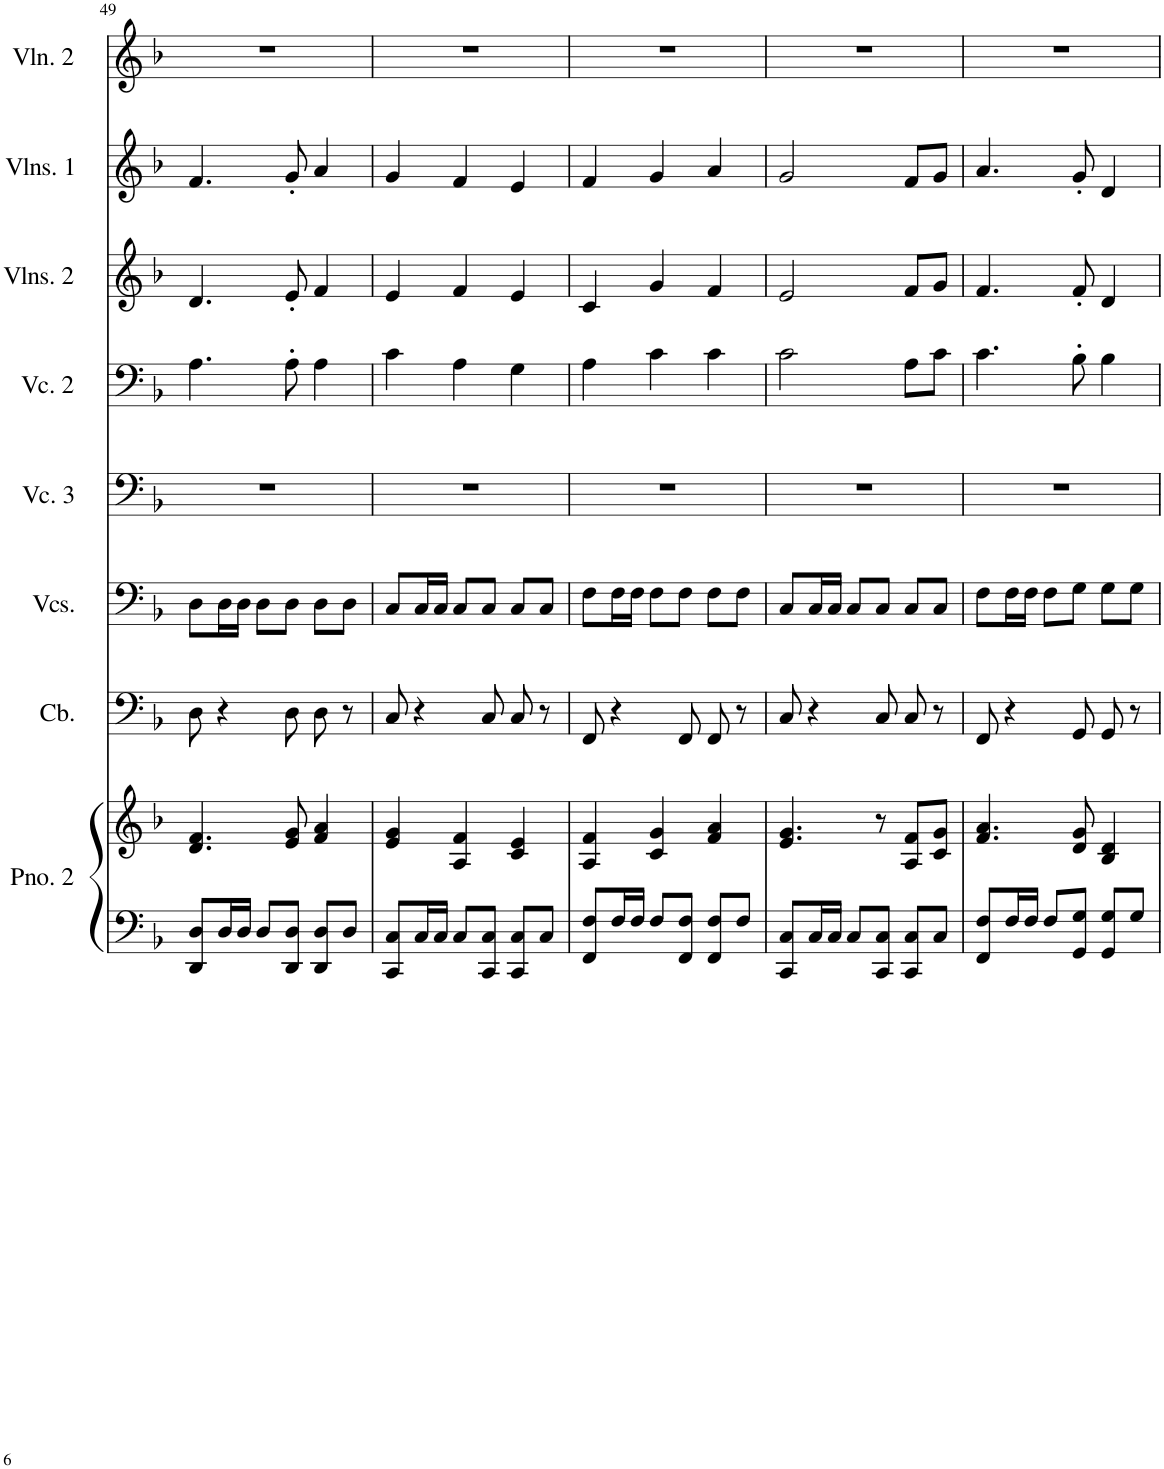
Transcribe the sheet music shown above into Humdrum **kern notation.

**kern	**kern	**kern	**kern	**kern	**kern	**kern	**kern	**kern
*part8	*part8	*part7	*part6	*part5	*part4	*part3	*part2	*part1
*staff9	*staff8	*staff7	*staff6	*staff5	*staff4	*staff3	*staff2	*staff1
*I"Piano 2	*	*I"Contrabass	*I"Violoncellos	*I"Violoncello 3	*I"Violoncello 2	*I"Violins 2	*I"Violins 1	*I"Violin 2
*I'Pno. 2	*	*I'Cb.	*I'Vcs.	*I'Vc. 3	*I'Vc. 2	*I'Vlns. 2	*I'Vlns. 1	*I'Vln. 2
!!LO:PB:g=z
*clefF4	*clefG2	*clefF4	*clefF4	*clefF4	*clefF4	*clefG2	*clefG2	*clefG2
*	*	*Trd7c12	*	*	*	*	*	*
*k[b-]	*k[b-]	*k[b-]	*k[b-]	*k[b-]	*k[b-]	*k[b-]	*k[b-]	*k[b-]
*M3/4	*M3/4	*M3/4	*M3/4	*M3/4	*M3/4	*M3/4	*M3/4	*M3/4
=49	=49	=49	=49	=49	=49	=49	=49	=49
8DD/ 8D/L	4.d/ 4.f/	8D\	8D\L	2.r	4.A\	4.d/	4.f/	2.r
16D/L	.	4r	16D\L	.	.	.	.	.
16D/JJ	.	.	16D\JJ	.	.	.	.	.
8D/L	.	.	8D\L	.	.	.	.	.
8DD/ 8D/J	8e/ 8g/	8D\	8D\J	.	8A'\	8e'/	8g'/	.
8DD/ 8D/L	4f/ 4a/	8D\	8D\L	.	4A\	4f/	4a/	.
8D/J	.	8r	8D\J	.	.	.	.	.
=50	=50	=50	=50	=50	=50	=50	=50	=50
8CC/ 8C/L	4e/ 4g/	8C/	8C/L	2.r	4c\	4e/	4g/	2.r
16C/L	.	4r	16C/L	.	.	.	.	.
16C/JJ	.	.	16C/JJ	.	.	.	.	.
8C/L	4A/ 4f/	.	8C/L	.	4A\	4f/	4f/	.
8CC/ 8C/J	.	8C/	8C/J	.	.	.	.	.
8CC/ 8C/L	4c/ 4e/	8C/	8C/L	.	4G\	4e/	4e/	.
8C/J	.	8r	8C/J	.	.	.	.	.
=51	=51	=51	=51	=51	=51	=51	=51	=51
8FF/ 8F/L	4A/ 4f/	8FF/	8F\L	2.r	4A\	4c/	4f/	2.r
16F/L	.	4r	16F\L	.	.	.	.	.
16F/JJ	.	.	16F\JJ	.	.	.	.	.
8F/L	4c/ 4g/	.	8F\L	.	4c\	4g/	4g/	.
8FF/ 8F/J	.	8FF/	8F\J	.	.	.	.	.
8FF/ 8F/L	4f/ 4a/	8FF/	8F\L	.	4c\	4f/	4a/	.
8F/J	.	8r	8F\J	.	.	.	.	.
=52	=52	=52	=52	=52	=52	=52	=52	=52
8CC/ 8C/L	4.e/ 4.g/	8C/	8C/L	2.r	2c\	2e/	2g/	2.r
16C/L	.	4r	16C/L	.	.	.	.	.
16C/JJ	.	.	16C/JJ	.	.	.	.	.
8C/L	.	.	8C/L	.	.	.	.	.
8CC/ 8C/J	8r	8C/	8C/J	.	.	.	.	.
8CC/ 8C/L	8A/ 8f/L	8C/	8C/L	.	8A\L	8f/L	8f/L	.
8C/J	8c/ 8g/J	8r	8C/J	.	8c\J	8g/J	8g/J	.
=53	=53	=53	=53	=53	=53	=53	=53	=53
8FF/ 8F/L	4.f/ 4.a/	8FF/	8F\L	2.r	4.c\	4.f/	4.a/	2.r
16F/L	.	4r	16F\L	.	.	.	.	.
16F/JJ	.	.	16F\JJ	.	.	.	.	.
8F/L	.	.	8F\L	.	.	.	.	.
8GG/ 8G/J	8d/ 8g/	8GG/	8G\J	.	8B-'\	8f'/	8g'/	.
8GG/ 8G/L	4B-/ 4d/	8GG/	8G\L	.	4B-\	4d/	4d/	.
8G/J	.	8r	8G\J	.	.	.	.	.
=	=	=	=	=	=	=	=	=
*-	*-	*-	*-	*-	*-	*-	*-	*-
